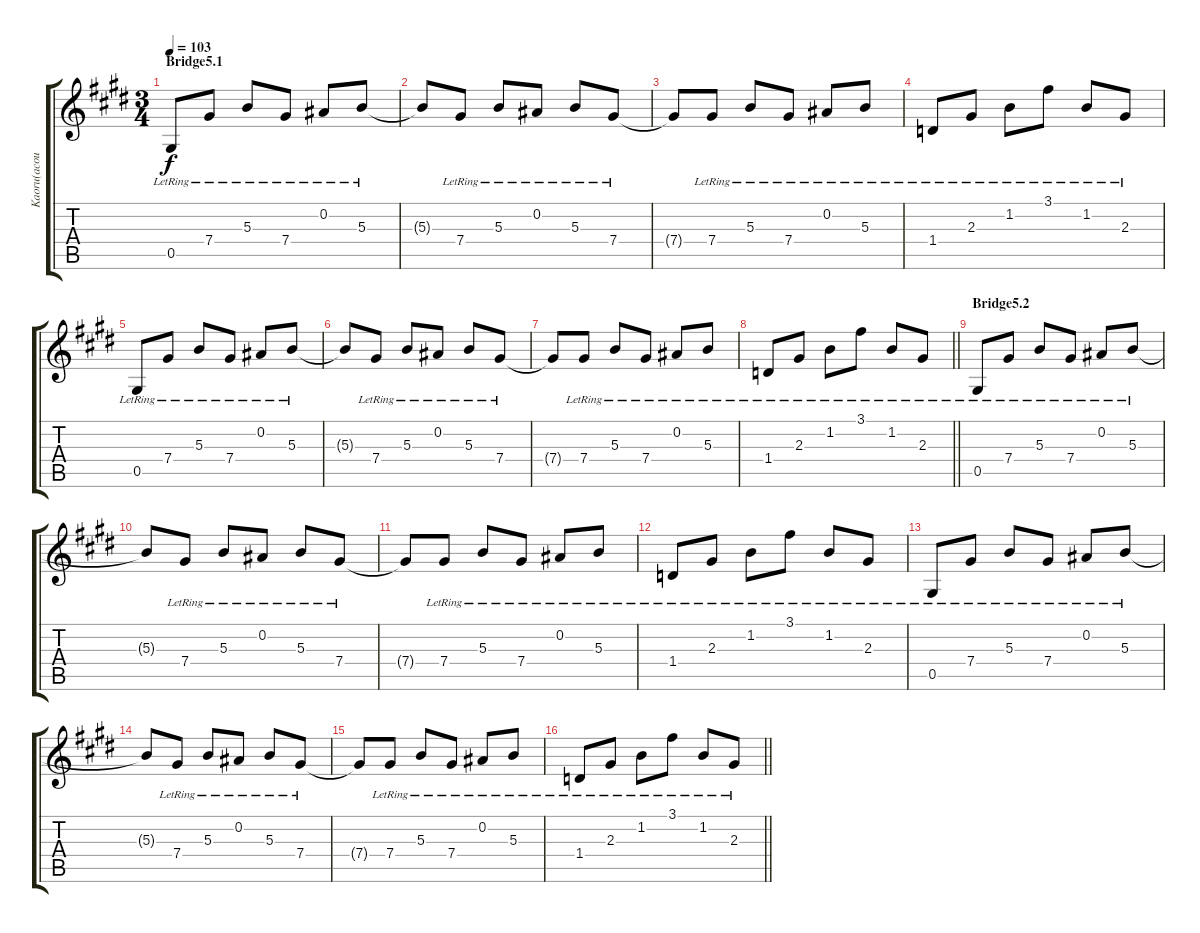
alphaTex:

\track ("Kaoru(acou)" "Kaoru(acou") {instrument acousticguitarsteel}
\staff {score tabs}
\tuning (Eb4 Bb3 Gb3 Db3 Ab2 Db2) {hide}
\ts (3 4)
\section ("" "Bridge5.1")
\tempo 103
\clef g2
\ks c#minor
0.5{lr}.8{dy f} 7.4{lr}.8 5.3{lr}.8 7.4{lr}.8 0.2{lr}.8 5.3{lr}.8 |
5.3{t}.8 7.4{lr}.8 5.3{lr}.8 0.2{lr}.8 5.3{lr}.8 7.4{lr}.8 |
7.4{t}.8 7.4{lr}.8 5.3{lr}.8 7.4{lr}.8 0.2{lr}.8 5.3{lr}.8 |
1.4{lr}.8 2.3{lr}.8 1.2{lr}.8 3.1{lr}.8 1.2{lr}.8 2.3{lr}.8 |
0.5{lr}.8 7.4{lr}.8 5.3{lr}.8 7.4{lr}.8 0.2{lr}.8 5.3{lr}.8 |
5.3{t}.8 7.4{lr}.8 5.3{lr}.8 0.2{lr}.8 5.3{lr}.8 7.4{lr}.8 |
7.4{t}.8 7.4{lr}.8 5.3{lr}.8 7.4{lr}.8 0.2{lr}.8 5.3{lr}.8 |
\barLineRight lightlight
1.4{lr}.8 2.3{lr}.8 1.2{lr}.8 3.1{lr}.8 1.2{lr}.8 2.3{lr}.8 |
\section ("" "Bridge5.2")
0.5{lr}.8 7.4{lr}.8 5.3{lr}.8 7.4{lr}.8 0.2{lr}.8 5.3{lr}.8 |
5.3{t}.8 7.4{lr}.8 5.3{lr}.8 0.2{lr}.8 5.3{lr}.8 7.4{lr}.8 |
7.4{t}.8 7.4{lr}.8 5.3{lr}.8 7.4{lr}.8 0.2{lr}.8 5.3{lr}.8 |
1.4{lr}.8 2.3{lr}.8 1.2{lr}.8 3.1{lr}.8 1.2{lr}.8 2.3{lr}.8 |
0.5{lr}.8 7.4{lr}.8 5.3{lr}.8 7.4{lr}.8 0.2{lr}.8 5.3{lr}.8 |
5.3{t}.8 7.4{lr}.8 5.3{lr}.8 0.2{lr}.8 5.3{lr}.8 7.4{lr}.8 |
7.4{t}.8 7.4{lr}.8 5.3{lr}.8 7.4{lr}.8 0.2{lr}.8 5.3{lr}.8 |
\barLineRight lightlight
1.4{lr}.8 2.3{lr}.8 1.2{lr}.8 3.1{lr}.8 1.2{lr}.8 2.3{lr}.8
